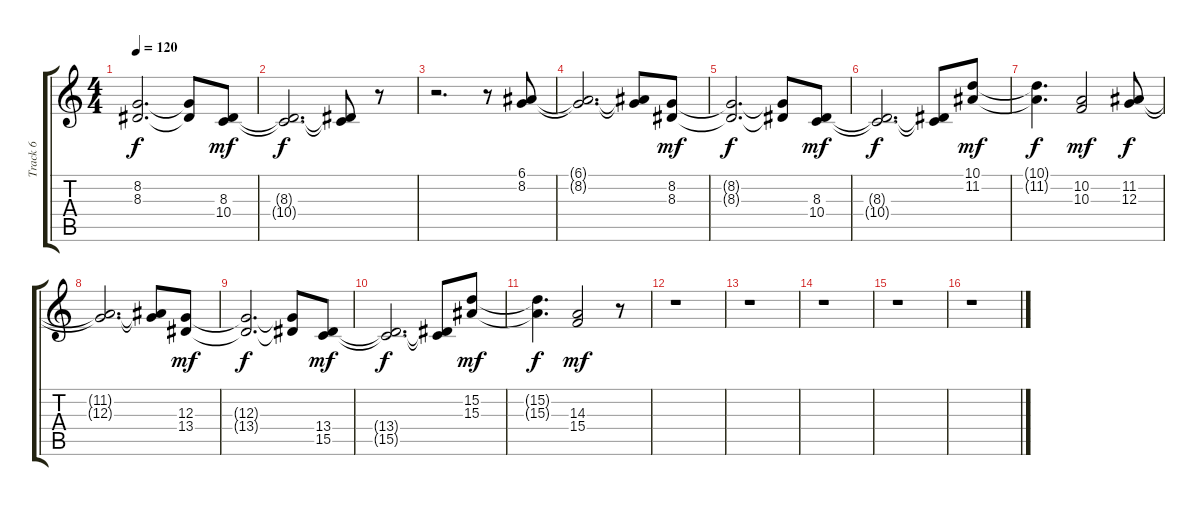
\track ("Track 6" "Track 6") {instrument stringensemble2}
\staff {score tabs}
\tuning (E4 B3 G3 D3 A2 E2) {hide}
\ts (4 4)
\tempo 120
\clef g2
\ks c
(8.2{t} 8.3{t}).2{d dy f} (8.2{t} 8.3{t}).8 (8.3 10.4).8{dy mf} |
(8.3{t} 10.4{t}).2{d dy f} (8.3{t} 10.4{t}).8 r.8 |
r.2{d} r.8 (6.1 8.2).8 |
(6.1{t} 8.2{t}).2{d} (6.1{t} 8.2{t}).8 (8.2 8.3).8{dy mf} |
(8.2{t} 8.3{t}).2{d dy f} (8.2{t} 8.3{t}).8 (8.3 10.4).8{dy mf} |
(8.3{t} 10.4{t}).2{d dy f} (8.3{t} 10.4{t}).8 (10.1 11.2).8{dy mf} |
(10.1{t} 11.2{t}).4{d dy f} (10.2 10.3).2{dy mf} (11.2 12.3).8{dy f} |
(11.2{t} 12.3{t}).2{d} (11.2{t} 12.3{t}).8 (12.3 13.4).8{dy mf} |
(12.3{t} 13.4{t}).2{d dy f} (12.3{t} 13.4{t}).8 (13.4 15.5).8{dy mf} |
(13.4{t} 15.5{t}).2{d dy f} (13.4{t} 15.5{t}).8 (15.2 15.3).8{dy mf} |
(15.2{t} 15.3{t}).4{d dy f} (14.3 15.4).2{dy mf} r.8 |
r.1 |
r.1 |
r.1 |
r.1 |
r.1
